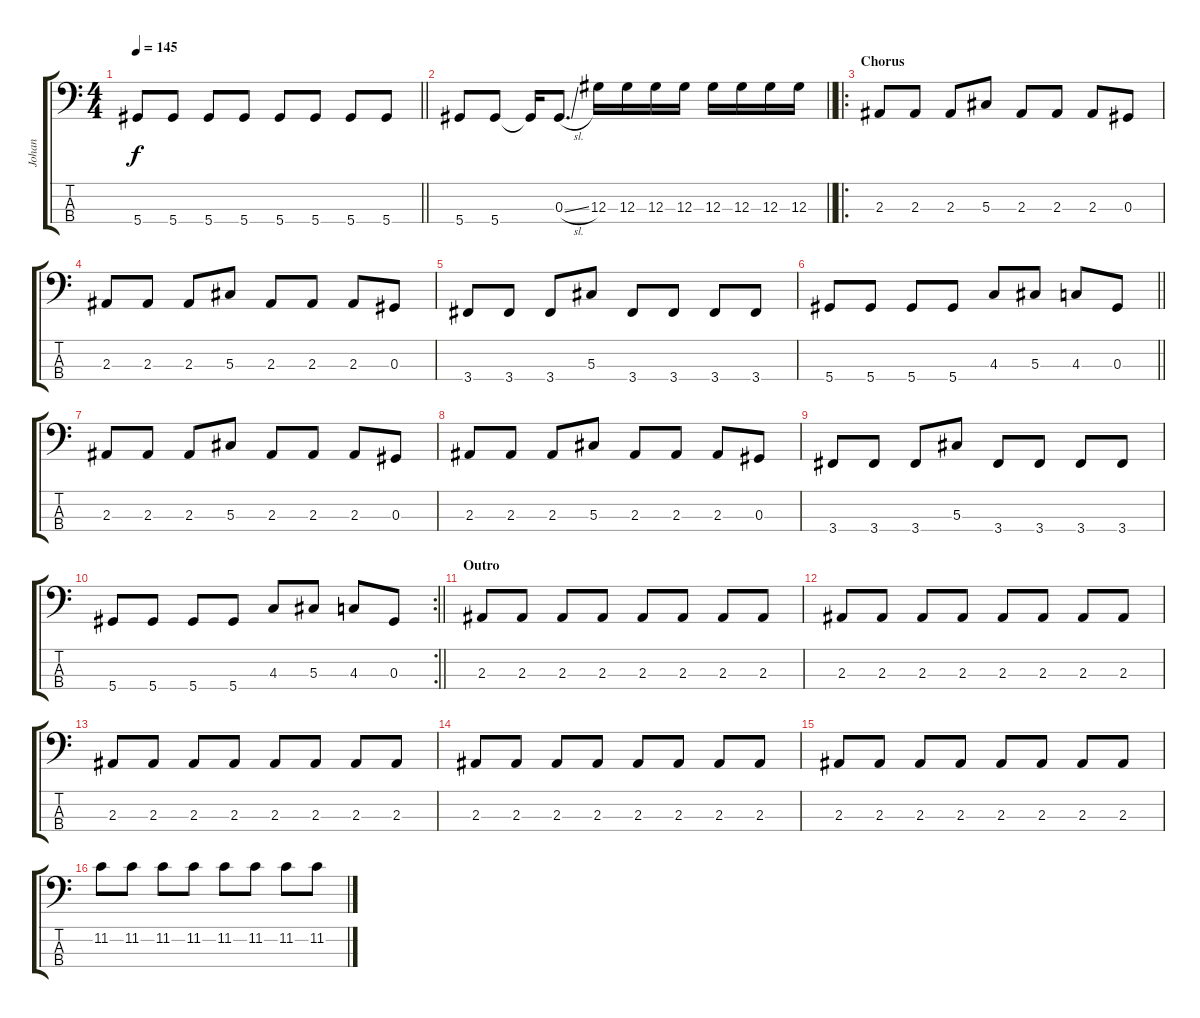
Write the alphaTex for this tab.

\track ("Johan" "Johan") {instrument electricbasspick}
\staff {score tabs}
\tuning (Gb2 Db2 Ab1 Eb1) {hide}
\ts (4 4)
\tempo 145
\clef f4
\barLineRight lightlight
\ks c
5.4.8{dy f} 5.4.8 5.4.8 5.4.8 5.4.8 5.4.8 5.4.8 5.4.8 |
\barLineRight lightlight
5.4.8 5.4.8 5.4{t}.16 0.3{sl}.8{d} 12.3.16 12.3.16 12.3.16 12.3.16 12.3.16 12.3.16 12.3.16 12.3.16 |
\ro
\section ("" "Chorus")
2.3.8 2.3.8 2.3.8 5.3.8 2.3.8 2.3.8 2.3.8 0.3.8 |
2.3.8 2.3.8 2.3.8 5.3.8 2.3.8 2.3.8 2.3.8 0.3.8 |
3.4.8 3.4.8 3.4.8 5.3.8 3.4.8 3.4.8 3.4.8 3.4.8 |
\barLineRight lightlight
5.4.8 5.4.8 5.4.8 5.4.8 4.3.8 5.3.8 4.3.8 0.3.8 |
2.3.8 2.3.8 2.3.8 5.3.8 2.3.8 2.3.8 2.3.8 0.3.8 |
2.3.8 2.3.8 2.3.8 5.3.8 2.3.8 2.3.8 2.3.8 0.3.8 |
3.4.8 3.4.8 3.4.8 5.3.8 3.4.8 3.4.8 3.4.8 3.4.8 |
\rc 2
\barLineRight lightlight
5.4.8 5.4.8 5.4.8 5.4.8 4.3.8 5.3.8 4.3.8 0.3.8 |
\section ("" "Outro")
2.3.8 2.3.8 2.3.8 2.3.8 2.3.8 2.3.8 2.3.8 2.3.8 |
2.3.8 2.3.8 2.3.8 2.3.8 2.3.8 2.3.8 2.3.8 2.3.8 |
2.3.8 2.3.8 2.3.8 2.3.8 2.3.8 2.3.8 2.3.8 2.3.8 |
2.3.8 2.3.8 2.3.8 2.3.8 2.3.8 2.3.8 2.3.8 2.3.8 |
2.3.8 2.3.8 2.3.8 2.3.8 2.3.8 2.3.8 2.3.8 2.3.8 |
11.2.8 11.2.8 11.2.8 11.2.8 11.2.8 11.2.8 11.2.8 11.2.8
